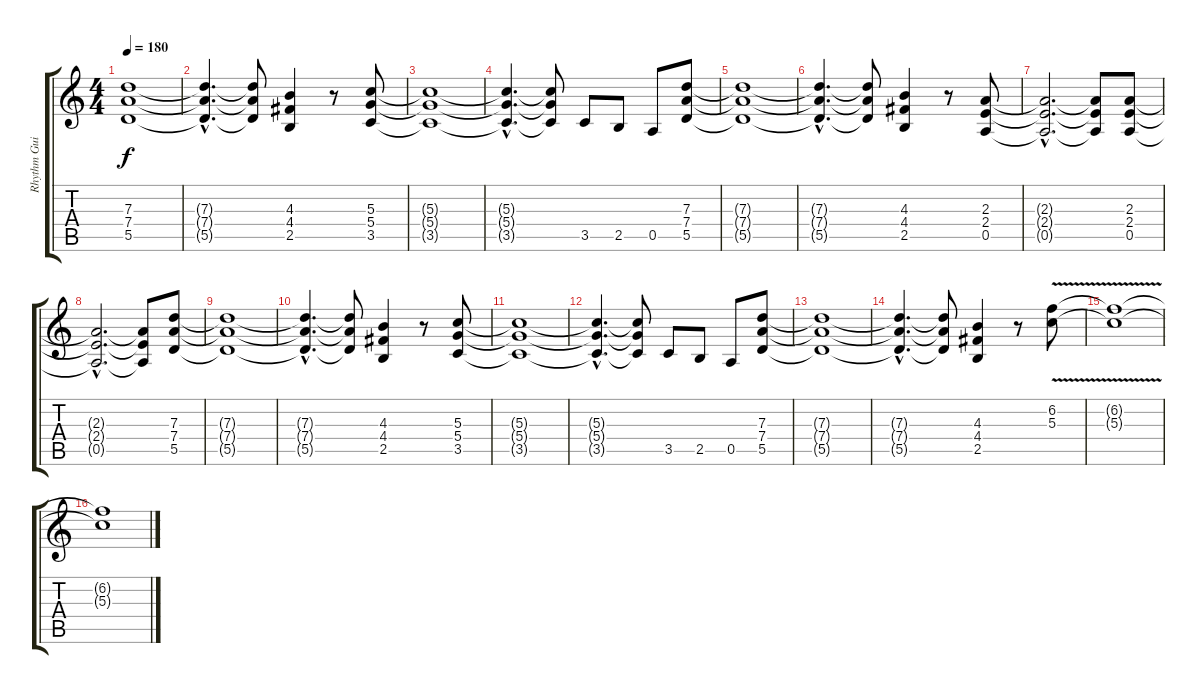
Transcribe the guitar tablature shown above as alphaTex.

\track ("Rhythm Guitar 2" "Rhythm Gui") {instrument distortionguitar}
\staff {score tabs}
\tuning (E4 B3 G3 D3 A2 E2) {hide}
\ts (4 4)
\tempo 180
\clef g2
\ks c
(7.3{t} 7.4{t} 5.5{t}).1{dy f} |
(7.3{hac t} 7.4{hac t} 5.5{hac t}).4{d} (7.3{t} 7.4{t} 5.5{t}).8 (4.3 4.4 2.5).4 r.8 (5.3 5.4 3.5).8 |
(5.3{t} 5.4{t} 3.5{t}).1 |
(5.3{hac t} 5.4{hac t} 3.5{hac t}).4{d} (5.3{t} 5.4{t} 3.5{t}).8 3.5.8 2.5.8 0.5.8 (7.3 7.4 5.5).8 |
(7.3{t} 7.4{t} 5.5{t}).1 |
(7.3{hac t} 7.4{hac t} 5.5{hac t}).4{d} (7.3{t} 7.4{t} 5.5{t}).8 (4.3 4.4 2.5).4 r.8 (2.3 2.4 0.5).8 |
(2.3{hac t} 2.4{hac t} 0.5{hac t}).2{d} (2.3{t} 2.4{t} 0.5{t}).8 (2.3 2.4 0.5).8 |
(2.3{hac t} 2.4{hac t} 0.5{hac t}).2{d} (2.3{t} 2.4{t} 0.5{t}).8 (7.3 7.4 5.5).8 |
(7.3{t} 7.4{t} 5.5{t}).1 |
(7.3{hac t} 7.4{hac t} 5.5{hac t}).4{d} (7.3{t} 7.4{t} 5.5{t}).8 (4.3 4.4 2.5).4 r.8 (5.3 5.4 3.5).8 |
(5.3{t} 5.4{t} 3.5{t}).1 |
(5.3{hac t} 5.4{hac t} 3.5{hac t}).4{d} (5.3{t} 5.4{t} 3.5{t}).8 3.5.8 2.5.8 0.5.8 (7.3 7.4 5.5).8 |
(7.3{t} 7.4{t} 5.5{t}).1 |
(7.3{hac t} 7.4{hac t} 5.5{hac t}).4{d} (7.3{t} 7.4{t} 5.5{t}).8 (4.3 4.4 2.5).4 r.8 (6.2{v} 5.3).8 |
(6.2{t} 5.3{t}).1 |
(6.2{t} 5.3{t}).1
